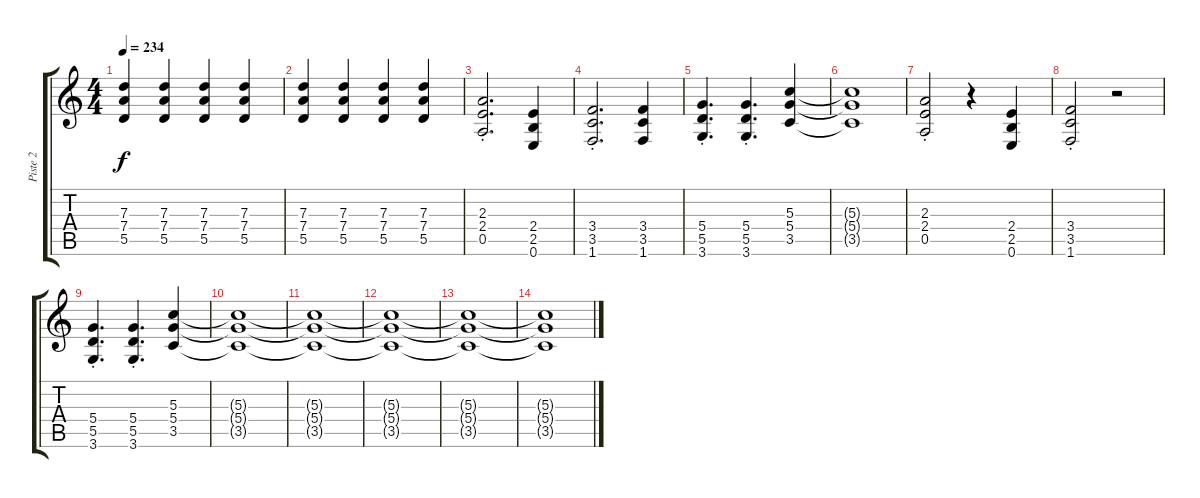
\track ("Piste 2" "Piste 2") {instrument distortionguitar}
\staff {score tabs}
\tuning (E4 B3 G3 D3 A2 E2) {hide}
\ts (4 4)
\tempo 234
\clef g2
\ks c
(7.3 7.4 5.5).4{dy f} (7.3 7.4 5.5).4 (7.3 7.4 5.5).4 (7.3 7.4 5.5).4 |
(7.3 7.4 5.5).4 (7.3 7.4 5.5).4 (7.3 7.4 5.5).4 (7.3 7.4 5.5).4 |
(2.3{st} 2.4{st} 0.5{st}).2{d} (2.4 2.5 0.6).4 |
(3.4{st} 3.5{st} 1.6{st}).2{d} (3.4 3.5 1.6).4 |
(5.4{st} 5.5{st} 3.6{st}).4{d} (5.4{st} 5.5{st} 3.6{st}).4{d} (5.3 5.4 3.5).4 |
(5.3{t} 5.4{t} 3.5{t}).1 |
(2.3{st} 2.4{st} 0.5{st}).2 r.4 (2.4 2.5 0.6).4 |
(3.4{st} 3.5{st} 1.6{st}).2 r.2 |
(5.4{st} 5.5{st} 3.6{st}).4{d} (5.4{st} 5.5{st} 3.6{st}).4{d} (5.3 5.4 3.5).4 |
(5.3{t} 5.4{t} 3.5{t}).1 |
(5.3{t} 5.4{t} 3.5{t}).1 |
(5.3{t} 5.4{t} 3.5{t}).1 |
(5.3{t} 5.4{t} 3.5{t}).1 |
(5.3{t} 5.4{t} 3.5{t}).1
